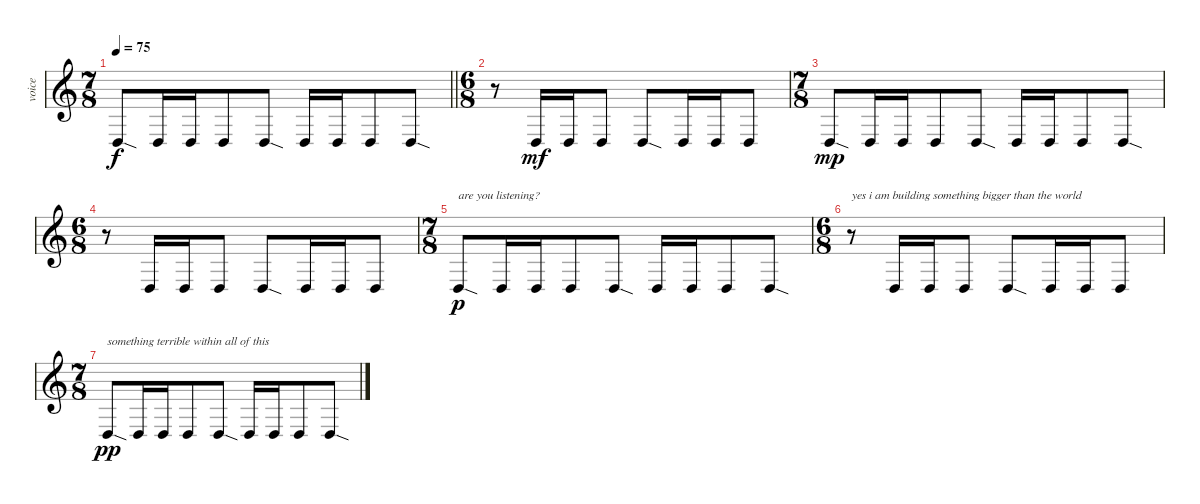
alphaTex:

\track ("voice" "voice") {instrument altosax}
\staff {score}
\tuning (E4 B3 G3 D3 A2 E2) {hide}
\ts (7 8)
\tempo 75
\clef g2
\barLineRight lightlight
\ks c
0.4{sod}.8{dy f} 0.4.16 0.4.16 0.4.8 0.4{sod}.8 0.4.16 0.4.16 0.4.8 0.4{sod}.8 |
\ts (6 8)
r.8 0.4.16{dy mf} 0.4.16 0.4.8 0.4{sod}.8 0.4.16 0.4.16 0.4.8 |
\ts (7 8)
0.4{sod}.8{dy mp} 0.4.16 0.4.16 0.4.8 0.4{sod}.8 0.4.16 0.4.16 0.4.8 0.4{sod}.8 |
\ts (6 8)
r.8 0.4.16 0.4.16 0.4.8 0.4{sod}.8 0.4.16 0.4.16 0.4.8 |
\ts (7 8)
0.4{sod}.8{txt "are you listening?" dy p} 0.4.16 0.4.16 0.4.8 0.4{sod}.8 0.4.16 0.4.16 0.4.8 0.4{sod}.8 |
\ts (6 8)
r.8{txt "yes i am building something bigger than the world"} 0.4.16 0.4.16 0.4.8 0.4{sod}.8 0.4.16 0.4.16 0.4.8 |
\ts (7 8)
0.4{sod}.8{txt "something terrible within all of this" dy pp} 0.4.16 0.4.16 0.4.8 0.4{sod}.8 0.4.16 0.4.16 0.4.8 0.4{sod}.8
